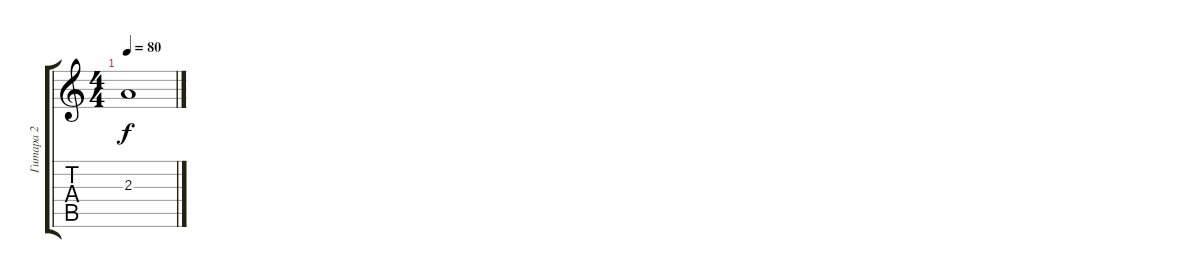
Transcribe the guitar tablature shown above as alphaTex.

\track ("Гитара 2" "Гитара 2") {instrument electricguitarclean}
\staff {score tabs}
\tuning (E4 B3 G3 D3 A2 E2) {hide}
\ts (4 4)
\tempo 80
\clef g2
\ks c
2.3.1{dy f}
